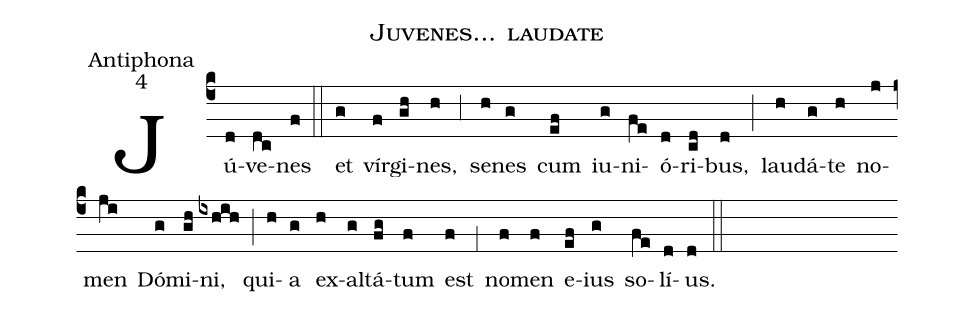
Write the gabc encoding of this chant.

name:Juvenes... laudate;
office-part:Antiphona;
mode:4;
%%
(c4) Jú(d)ve(dc)nes(f) (::)
et(g) vír(f)gi(gh)nes,(h) (,3) se(h)nes(g) cum(ef) iu(g)ni(fe)ó(d)ri(cd)bus,(d) (;) lau(h)dá(g)te(h) no(j)men(ji) Dó(g)mi(gh)ni,(ixhih) (;) qui(h)a(g) ex(h)al(g)tá(fg)tum(f) est(f) (,1) no(f)men(f) e(ef)ius(g) so(fe)lí(d)us.(d) (::)
